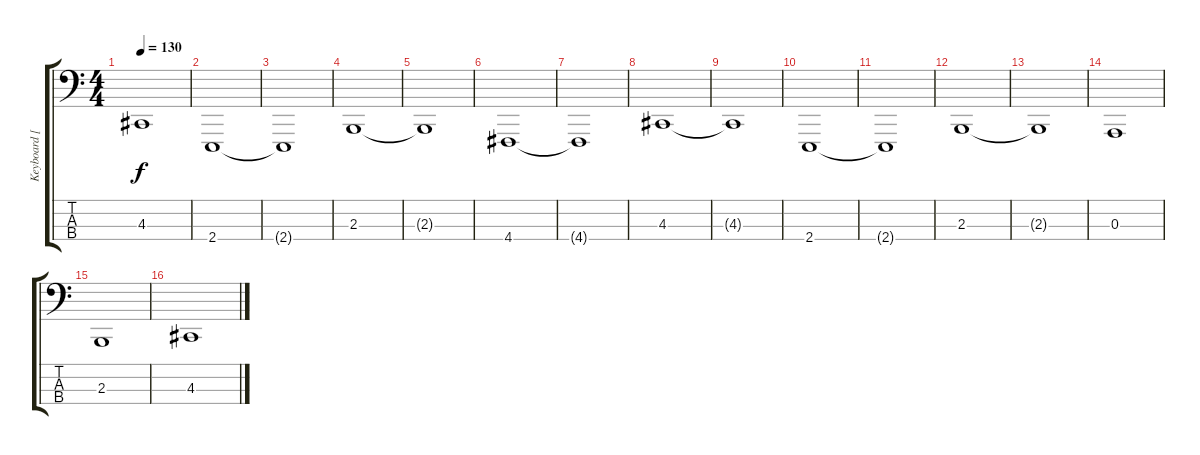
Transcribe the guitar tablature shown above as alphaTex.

\track ("Keyboard [Low Strings]" "Keyboard [") {instrument stringensemble2}
\staff {score tabs}
\tuning (G2 D2 A1 D1) {hide}
\ts (4 4)
\tempo 130
\clef f4
\ks c
4.3{t}.1{dy f} |
2.4.1 |
2.4{t}.1 |
2.3.1 |
2.3{t}.1 |
4.4.1 |
4.4{t}.1 |
4.3.1 |
4.3{t}.1 |
2.4.1 |
2.4{t}.1 |
2.3.1 |
2.3{t}.1 |
0.3.1 |
2.3.1 |
4.3.1
